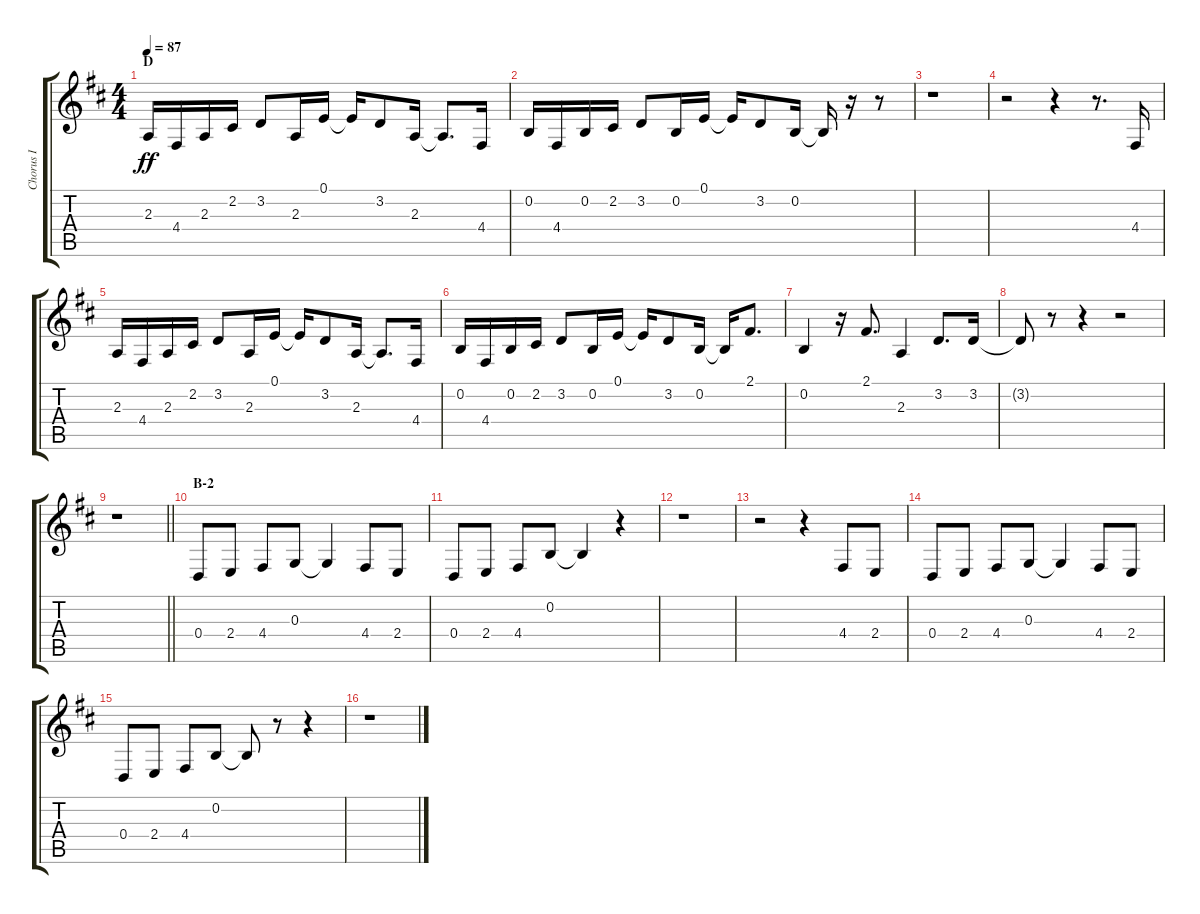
\track ("Chorus I" "Chorus I") {instrument voiceoohs}
\staff {score tabs}
\tuning (E4 B3 G3 D3 A2 E2) {hide}
\ts (4 4)
\section ("" "D")
\tempo 87
\clef g2
\ks d
2.3.16{dy ff} 4.4.16 2.3.16 2.2.16 3.2.8 2.3.16 0.1.16 0.1{t}.16 3.2.8 2.3.16 2.3{t}.8{d} 4.4.16 |
0.2.16 4.4.16 0.2.16 2.2.16 3.2.8 0.2.16 0.1.16 0.1{t}.16 3.2.8 0.2.16 0.2{t}.16 r.16 r.8 |
r.1 |
r.2 r.4 r.8{d} 4.4.16 |
2.3.16 4.4.16 2.3.16 2.2.16 3.2.8 2.3.16 0.1.16 0.1{t}.16 3.2.8 2.3.16 2.3{t}.8{d} 4.4.16 |
0.2.16 4.4.16 0.2.16 2.2.16 3.2.8 0.2.16 0.1.16 0.1{t}.16 3.2.8 0.2.16 0.2{t}.16 2.1.8{d} |
0.2.4 r.16 2.1.8{d} 2.3.4 3.2.8{d} 3.2.16 |
3.2{t}.8 r.8 r.4 r.2 |
\barLineRight lightlight
r.1 |
\section ("" "B-2")
0.4.8 2.4.8 4.4.8 0.3.8 0.3{t}.4 4.4.8 2.4.8 |
0.4.8 2.4.8 4.4.8 0.2.8 0.2{t}.4 r.4 |
r.1 |
r.2 r.4 4.4.8 2.4.8 |
0.4.8 2.4.8 4.4.8 0.3.8 0.3{t}.4 4.4.8 2.4.8 |
0.4.8 2.4.8 4.4.8 0.2.8 0.2{t}.8 r.8 r.4 |
r.1
